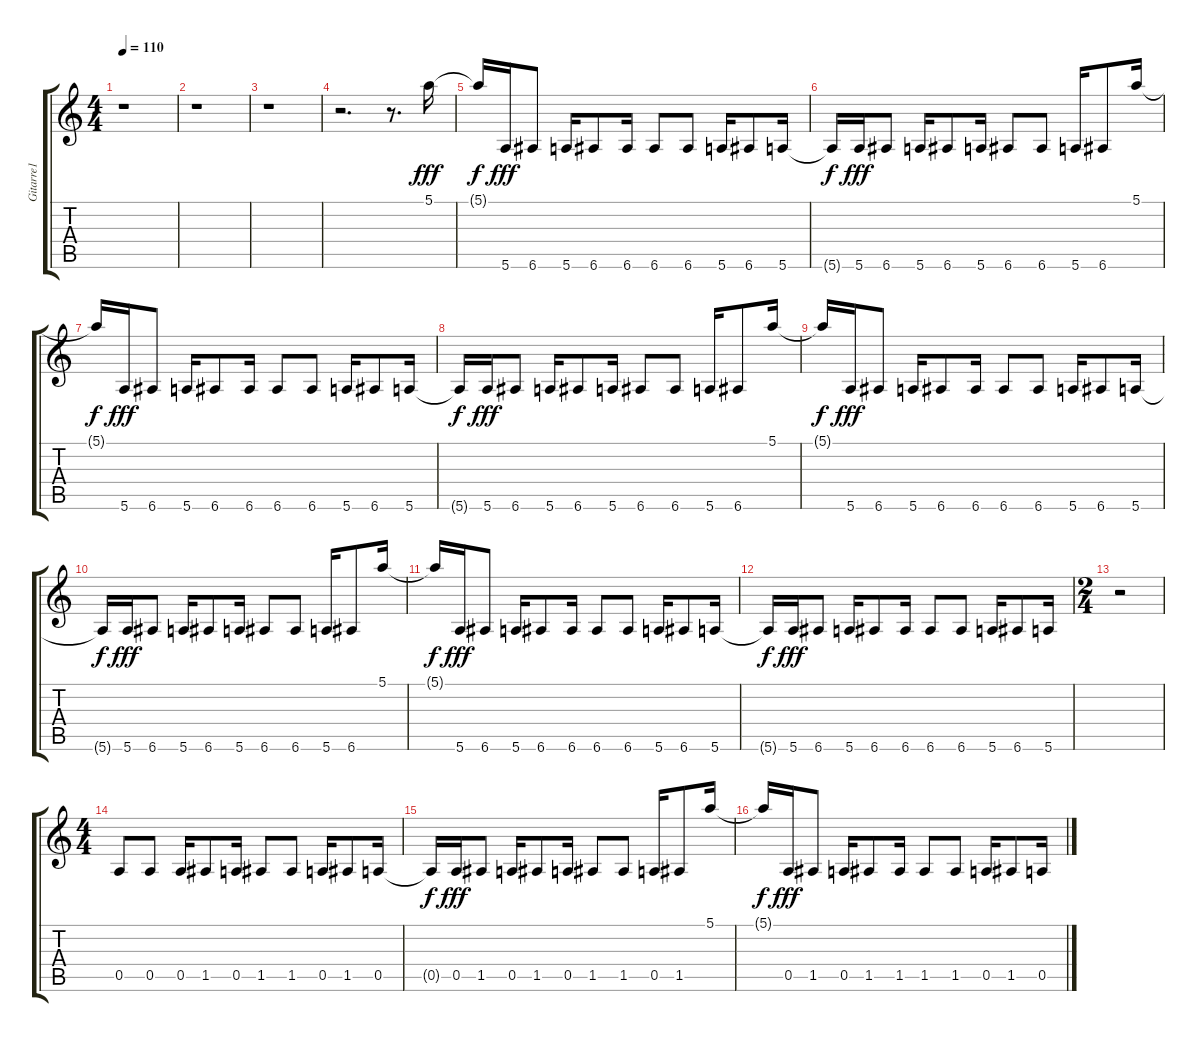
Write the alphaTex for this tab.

\track ("Gitarre1" "Gitarre1") {instrument overdrivenguitar}
\staff {score tabs}
\tuning (E4 B3 G3 D3 A2 E2) {hide}
\ts (4 4)
\tempo 110
\clef g2
\ks c
r.1{dy fff instrument overdrivenguitar} |
r.1 |
r.1 |
r.2{d} r.8{d} 5.1.16 |
5.1{t}.16{dy f} 5.6.16{dy fff} 6.6.8 5.6.16 6.6.8 6.6.16 6.6.8 6.6.8 5.6.16 6.6.8 5.6.16 |
5.6{t}.16{dy f} 5.6.16{dy fff} 6.6.8 5.6.16 6.6.8 5.6.16 6.6.8 6.6.8 5.6.16 6.6.8 5.1.16 |
5.1{t}.16{dy f} 5.6.16{dy fff} 6.6.8 5.6.16 6.6.8 6.6.16 6.6.8 6.6.8 5.6.16 6.6.8 5.6.16 |
5.6{t}.16{dy f} 5.6.16{dy fff} 6.6.8 5.6.16 6.6.8 5.6.16 6.6.8 6.6.8 5.6.16 6.6.8 5.1.16 |
5.1{t}.16{dy f} 5.6.16{dy fff} 6.6.8 5.6.16 6.6.8 6.6.16 6.6.8 6.6.8 5.6.16 6.6.8 5.6.16 |
5.6{t}.16{dy f} 5.6.16{dy fff} 6.6.8 5.6.16 6.6.8 5.6.16 6.6.8 6.6.8 5.6.16 6.6.8 5.1.16 |
5.1{t}.16{dy f} 5.6.16{dy fff} 6.6.8 5.6.16 6.6.8 6.6.16 6.6.8 6.6.8 5.6.16 6.6.8 5.6.16 |
5.6{t}.16{dy f} 5.6.16{dy fff} 6.6.8 5.6.16 6.6.8 6.6.16 6.6.8 6.6.8 5.6.16 6.6.8 5.6.16 |
\ts (2 4)
r.2 |
\ts (4 4)
0.5.8 0.5.8 0.5.16 1.5.8 0.5.16 1.5.8 1.5.8 0.5.16 1.5.8 0.5.16 |
0.5{t}.16{dy f} 0.5.16{dy fff} 1.5.8 0.5.16 1.5.8 0.5.16 1.5.8 1.5.8 0.5.16 1.5.8 5.1.16 |
5.1{t}.16{dy f} 0.5.16{dy fff} 1.5.8 0.5.16 1.5.8 1.5.16 1.5.8 1.5.8 0.5.16 1.5.8 0.5.16
